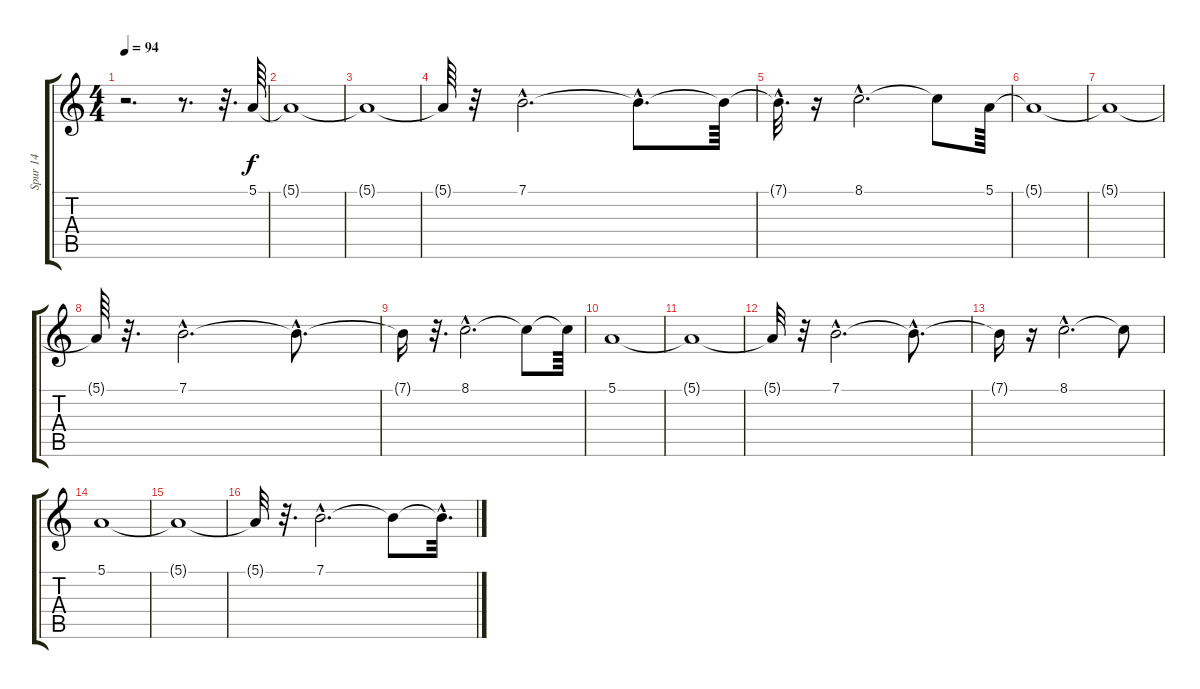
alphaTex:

\track ("Spur 14" "Spur 14") {instrument synthstrings2}
\staff {score tabs}
\tuning (E4 B3 G3 D3 A2 E2) {hide}
\ts (4 4)
\tempo 94
\clef g2
\ks c
r.2{d dy f instrument synthstrings2} r.8{d} r.32{d} 5.1.64{instrument synthstrings2} |
5.1{t}.1 |
5.1{t}.1 |
5.1{t}.64 r.32 7.1{hac}.2{d} 7.1{hac t}.8{d} 7.1{t}.64 |
7.1{hac t}.32{d} r.16 8.1{hac}.2{d} 8.1{t}.8 5.1.64 |
5.1{t}.1 |
5.1{t}.1 |
5.1{t}.64 r.32{d} 7.1{hac}.2{d} 7.1{hac t}.8{d} |
7.1{t}.16 r.32{d} 8.1{hac}.2{d} 8.1{t}.8 8.1{t}.64 |
5.1.1 |
5.1{t}.1 |
5.1{t}.32 r.32 7.1{hac}.2{d} 7.1{hac t}.8{d} |
7.1{t}.16 r.16 8.1{hac}.2{d} 8.1{t}.8 |
5.1.1 |
5.1{t}.1 |
5.1{t}.32 r.32{d} 7.1{hac}.2{d} 7.1{t}.8 7.1{hac t}.32{d}
